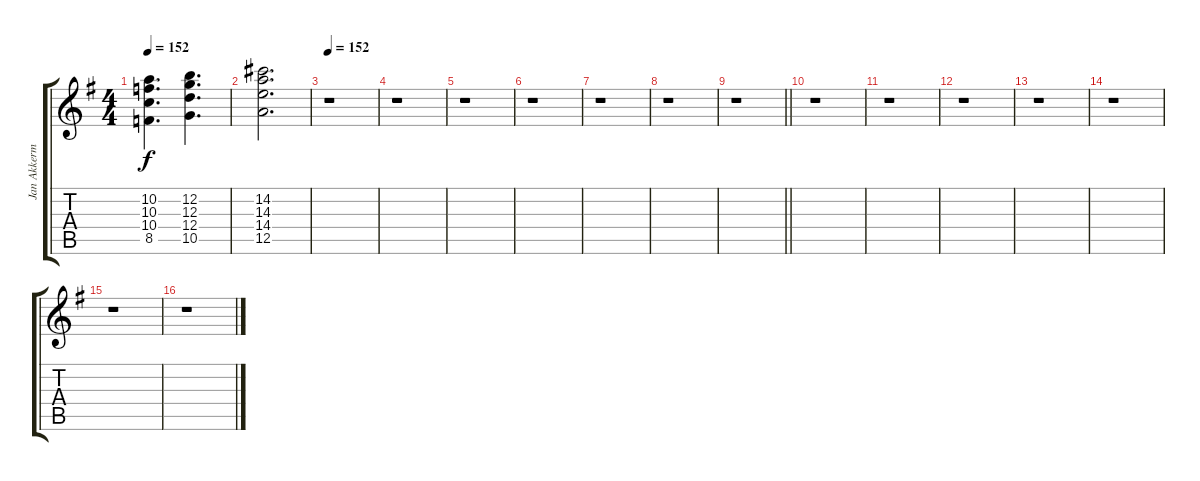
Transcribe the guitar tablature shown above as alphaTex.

\track ("Jan Akkerman Doubled Chords" "Jan Akkerm") {instrument acousticguitarsteel}
\staff {score tabs}
\tuning (E4 B3 G3 D3 A2 E2) {hide}
\ts (4 4)
\tempo 152
\clef g2
\ks g
(10.2 10.3 10.4 8.5).4{d dy f} (12.2 12.3 12.4 10.5).4{d} |
(14.2 14.3 14.4 12.5).2{d} |
\tempo 152
r.1 |
r.1 |
r.1 |
r.1 |
r.1 |
r.1 |
\barLineRight lightlight
r.1 |
r.1 |
r.1 |
r.1 |
r.1 |
r.1 |
r.1 |
r.1
